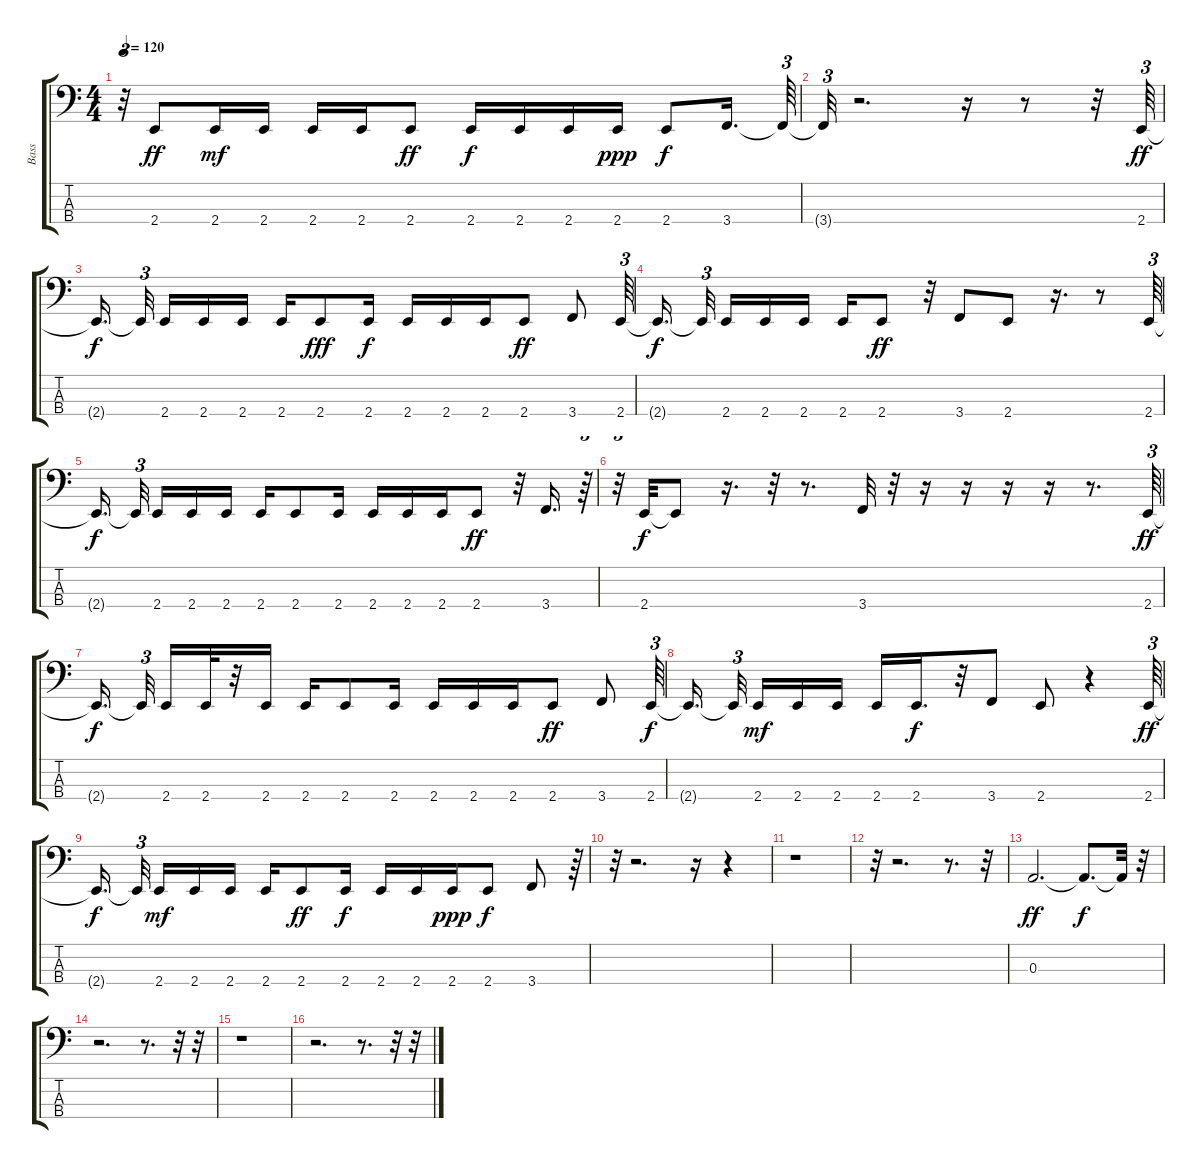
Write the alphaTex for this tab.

\track ("Bass" "Bass") {instrument electricbasspick}
\staff {score tabs}
\tuning (G2 D2 A1 D1) {hide}
\ts (4 4)
\tempo 120
\clef f4
\ks c
r.32{tu (3 2) dy f} 2.4.8{dy ff} 2.4.16{dy mf} 2.4.16 2.4.16 2.4.16 2.4.8{dy ff} 2.4.16{dy f} 2.4.16 2.4.16 2.4.16{dy ppp} 2.4.8{dy f} 3.4.16{d} 3.4{t}.64{tu (3 2)} |
3.4{t}.32{tu (3 2)} r.2{d} r.16 r.8 r.32 2.4.64{tu (3 2) dy ff} |
2.4{t}.16{d dy f} 2.4{t}.32{tu (3 2)} 2.4.16 2.4.16 2.4.16 2.4.16 2.4.8{dy fff} 2.4.16{dy f} 2.4.16 2.4.16 2.4.16 2.4.8{dy ff} 3.4.8 2.4.64{tu (3 2)} |
2.4{t}.16{d dy f} 2.4{t}.32{tu (3 2)} 2.4.16 2.4.16 2.4.16 2.4.16 2.4.8{dy ff} r.32 3.4.8 2.4.8 r.16{d} r.8 2.4.64{tu (3 2)} |
2.4{t}.16{d dy f} 2.4{t}.32{tu (3 2)} 2.4.16 2.4.16 2.4.16 2.4.16 2.4.8 2.4.16 2.4.16 2.4.16 2.4.16 2.4.8{dy ff} r.32 3.4.16{d} r.64{tu (3 2)} |
r.32{tu (3 2)} 2.4.32{dy f} 2.4{t}.8 r.16{d} r.32 r.8{d} 3.4.32 r.32 r.16 r.16 r.16 r.16 r.8{d} 2.4.64{tu (3 2) dy ff} |
2.4{t}.16{d dy f} 2.4{t}.32{tu (3 2)} 2.4.16 2.4.32 r.32 2.4.16 2.4.16 2.4.8 2.4.16 2.4.16 2.4.16 2.4.16 2.4.8{dy ff} 3.4.8 2.4.64{tu (3 2) dy f} |
2.4{t}.16{d} 2.4{t}.32{tu (3 2)} 2.4.16{dy mf} 2.4.16 2.4.16 2.4.16 2.4.16{d dy f} r.32 3.4.8 2.4.8 r.4 2.4.64{tu (3 2) dy ff} |
2.4{t}.16{d dy f} 2.4{t}.32{tu (3 2)} 2.4.16{dy mf} 2.4.16 2.4.16 2.4.16 2.4.8{dy ff} 2.4.16{dy f} 2.4.16 2.4.16 2.4.16{dy ppp} 2.4.8{dy f} 3.4.8 r.64{tu (3 2)} |
r.32{tu (3 2)} r.2{d} r.16 r.4{tu (3 2)} |
r.1 |
r.32 r.2{d} r.8{d} r.32 |
0.3.2{d dy ff} 0.3{t}.8{d dy f} 0.3{t}.32 r.32 |
r.2{d} r.8{d} r.32 r.32 |
r.1 |
r.2{d} r.8{d} r.32 r.32
